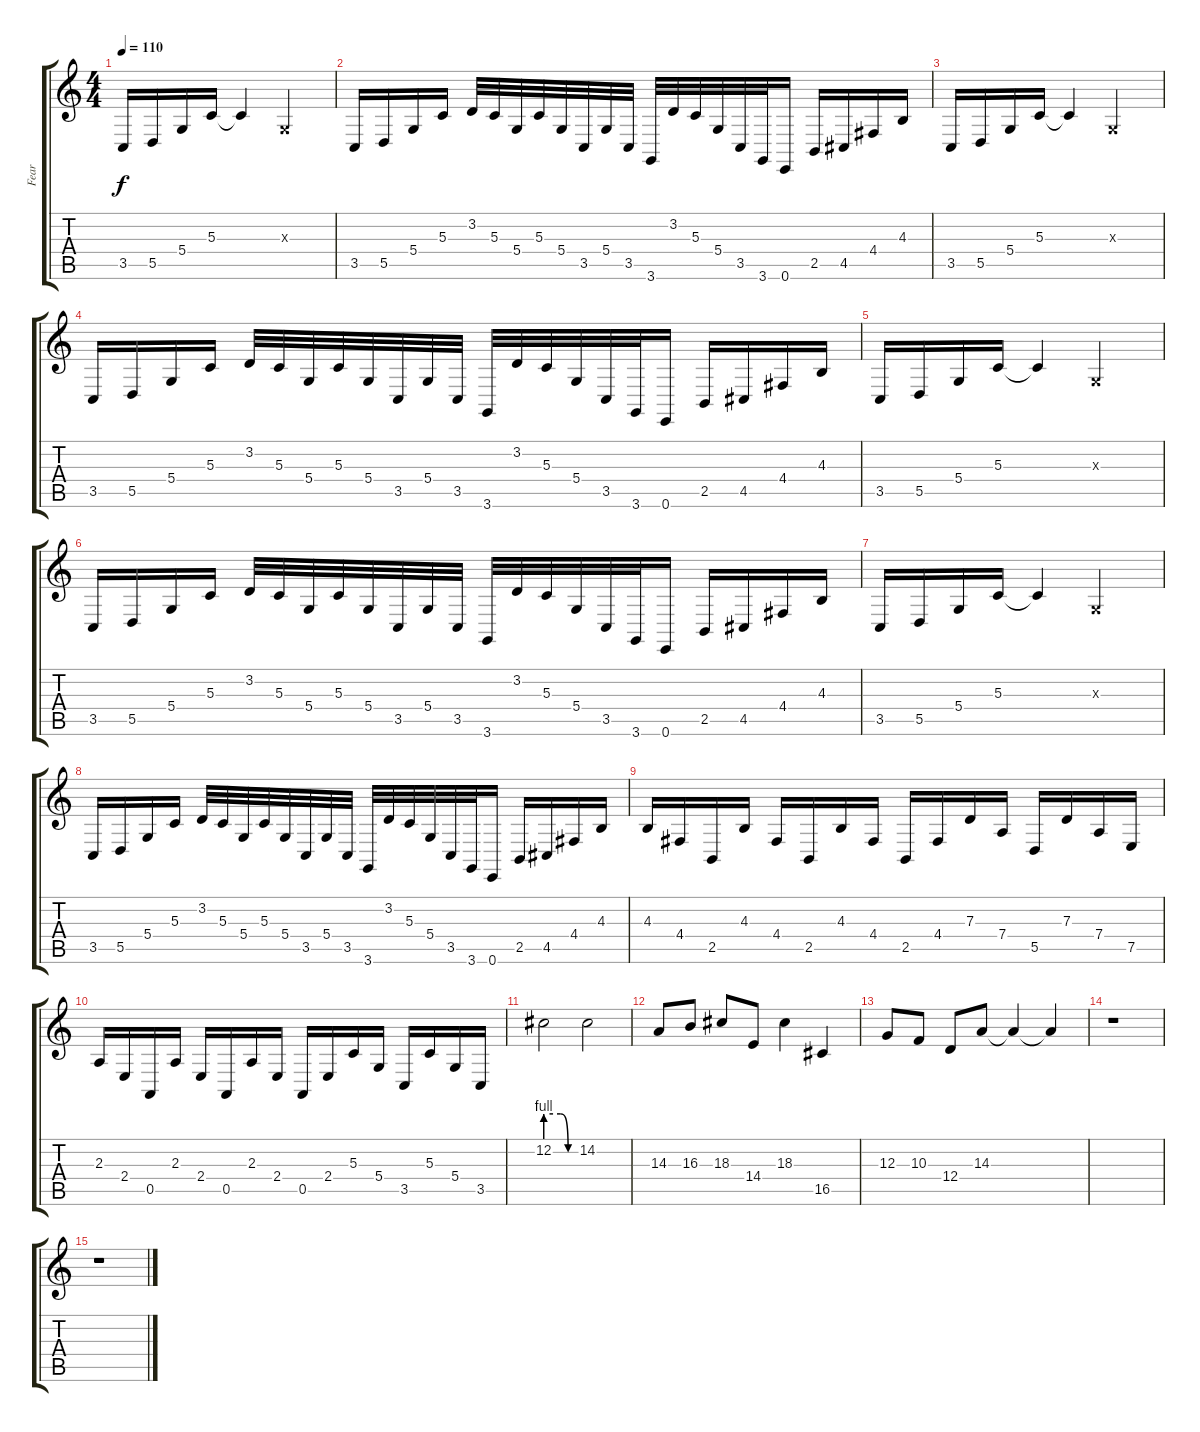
\track ("Fear" "Fear") {instrument lead1square}
\staff {score tabs}
\tuning (E4 B3 G3 D3 A2 E2) {hide}
\ts (4 4)
\tempo 110
\clef g2
\ks c
3.5.16{dy f} 5.5.16 5.4.16 5.3.16 5.3{t}.4 0.3{x}.2 |
3.5.16 5.5.16 5.4.16 5.3.16 3.2.32 5.3.32 5.4.32 5.3.32 5.4.32 3.5.32 5.4.32 3.5.32 3.6.32 3.2.32 5.3.32 5.4.32 3.5.32 3.6.32 0.6.16 2.5.16 4.5.16 4.4.16 4.3.16 |
3.5.16 5.5.16 5.4.16 5.3.16 5.3{t}.4 0.3{x}.2 |
3.5.16 5.5.16 5.4.16 5.3.16 3.2.32 5.3.32 5.4.32 5.3.32 5.4.32 3.5.32 5.4.32 3.5.32 3.6.32 3.2.32 5.3.32 5.4.32 3.5.32 3.6.32 0.6.16 2.5.16 4.5.16 4.4.16 4.3.16 |
3.5.16 5.5.16 5.4.16 5.3.16 5.3{t}.4 0.3{x}.2 |
3.5.16 5.5.16 5.4.16 5.3.16 3.2.32 5.3.32 5.4.32 5.3.32 5.4.32 3.5.32 5.4.32 3.5.32 3.6.32 3.2.32 5.3.32 5.4.32 3.5.32 3.6.32 0.6.16 2.5.16 4.5.16 4.4.16 4.3.16 |
3.5.16 5.5.16 5.4.16 5.3.16 5.3{t}.4 0.3{x}.2 |
3.5.16 5.5.16 5.4.16 5.3.16 3.2.32 5.3.32 5.4.32 5.3.32 5.4.32 3.5.32 5.4.32 3.5.32 3.6.32 3.2.32 5.3.32 5.4.32 3.5.32 3.6.32 0.6.16 2.5.16 4.5.16 4.4.16 4.3.16 |
4.3.16 4.4.16 2.5.16 4.3.16 4.4.16 2.5.16 4.3.16 4.4.16 2.5.16 4.4.16 7.3.16 7.4.16 5.5.16 7.3.16 7.4.16 7.5.16 |
2.3.16 2.4.16 0.5.16 2.3.16 2.4.16 0.5.16 2.3.16 2.4.16 0.5.16 2.4.16 5.3.16 5.4.16 3.5.16 5.3.16 5.4.16 3.5.16 |
12.2{be (custom 0 4 15 4 30 4 45 0 60 0)}.2 14.2.2 |
14.3.8{volume 0} 16.3.8 18.3.8 14.4.8 18.3.4 16.5.4 |
12.3.8 10.3.8 12.4.8 14.3.8 14.3{t}.4 14.3{t}.4 |
r.1 |
r.1
